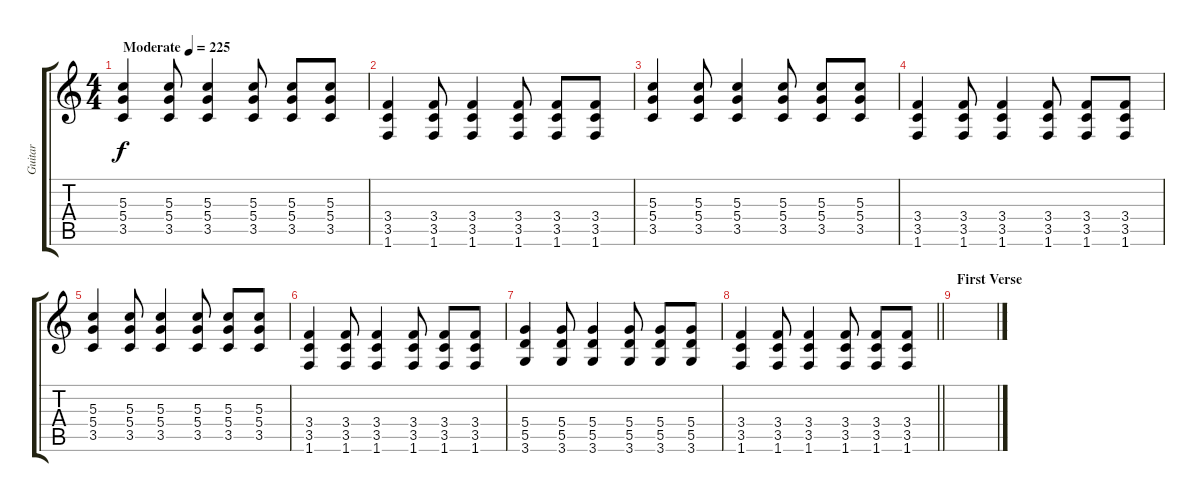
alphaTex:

\track ("Guitar" "Guitar") {instrument distortionguitar}
\staff {score tabs}
\tuning (E4 B3 G3 D3 A2 E2) {hide}
\ts (4 4)
\tempo (225 "Moderate")
\clef g2
\ks c
(5.3 5.4 3.5).4{dy f instrument distortionguitar} (5.3 5.4 3.5).8 (5.3 5.4 3.5).4 (5.3 5.4 3.5).8 (5.3 5.4 3.5).8 (5.3 5.4 3.5).8 |
(3.4 3.5 1.6).4 (3.4 3.5 1.6).8 (3.4 3.5 1.6).4 (3.4 3.5 1.6).8 (3.4 3.5 1.6).8 (3.4 3.5 1.6).8 |
(5.3 5.4 3.5).4 (5.3 5.4 3.5).8 (5.3 5.4 3.5).4 (5.3 5.4 3.5).8 (5.3 5.4 3.5).8 (5.3 5.4 3.5).8 |
(3.4 3.5 1.6).4 (3.4 3.5 1.6).8 (3.4 3.5 1.6).4 (3.4 3.5 1.6).8 (3.4 3.5 1.6).8 (3.4 3.5 1.6).8 |
(5.3 5.4 3.5).4 (5.3 5.4 3.5).8 (5.3 5.4 3.5).4 (5.3 5.4 3.5).8 (5.3 5.4 3.5).8 (5.3 5.4 3.5).8 |
(3.4 3.5 1.6).4 (3.4 3.5 1.6).8 (3.4 3.5 1.6).4 (3.4 3.5 1.6).8 (3.4 3.5 1.6).8 (3.4 3.5 1.6).8 |
(5.4 5.5 3.6).4 (5.4 5.5 3.6).8 (5.4 5.5 3.6).4 (5.4 5.5 3.6).8 (5.4 5.5 3.6).8 (5.4 5.5 3.6).8 |
\barLineRight lightlight
(3.4 3.5 1.6).4 (3.4 3.5 1.6).8 (3.4 3.5 1.6).4 (3.4 3.5 1.6).8 (3.4 3.5 1.6).8 (3.4 3.5 1.6).8 |
\section ("" "First Verse")
